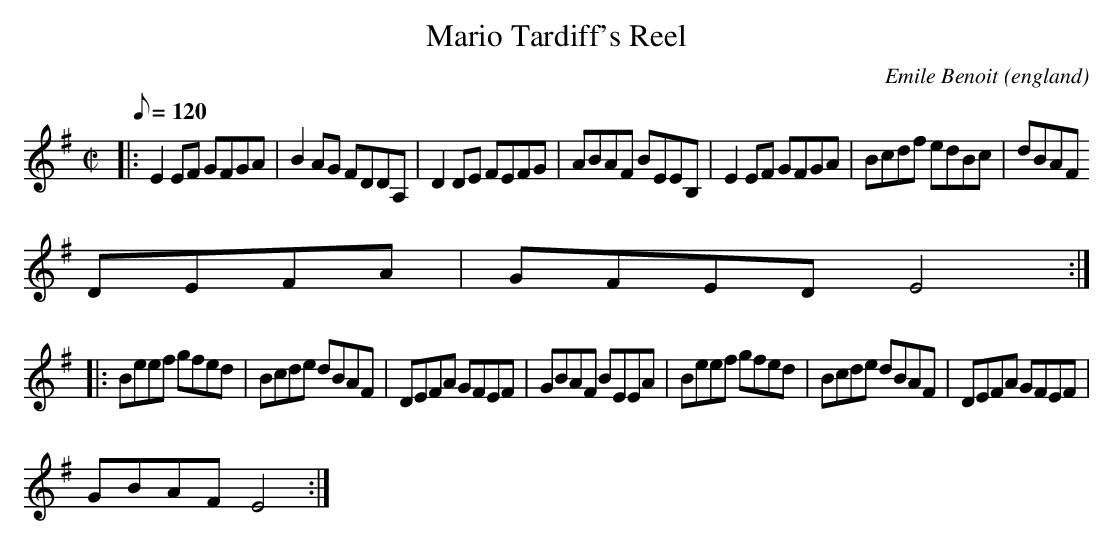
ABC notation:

X:1
T:Mario Tardiff's Reel
O:england
C:Emile Benoit
M:C|
L:1/8
Q:120
K:G
|:E2 EF GFGA|B2 AG FDDA,|D2 DE FEFG|ABAF BEEB,|E2 EF GFGA|Bcdf edBc|dBAF
DEFA|GFED E4:|
|:Beef gfed|Bcde dBAF|DEFA GFEF|GBAF BEEA|Beef gfed|Bcde dBAF|DEFA GFEF|
GBAF E4:|
